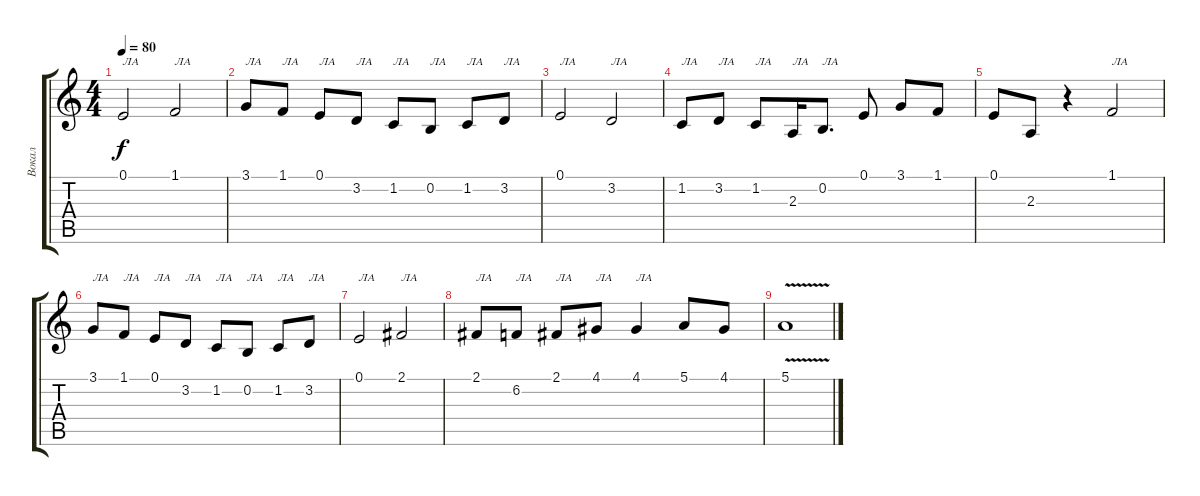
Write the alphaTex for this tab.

\track ("Вокал" "Вокал") {instrument tenorsax}
\staff {score tabs}
\tuning (E4 B3 G3 D3 A2 E2) {hide}
\ts (4 4)
\tempo 80
\clef g2
\ks c
0.1.2{txt "ЛА" dy f} 1.1.2{txt "ЛА"} |
3.1.8{txt "ЛА"} 1.1.8{txt "ЛА"} 0.1.8{txt "ЛА"} 3.2.8{txt "ЛА"} 1.2.8{txt "ЛА"} 0.2.8{txt "ЛА"} 1.2.8{txt "ЛА"} 3.2.8{txt "ЛА"} |
0.1.2{txt "ЛА"} 3.2.2{txt "ЛА"} |
1.2.8{txt "ЛА"} 3.2.8{txt "ЛА"} 1.2.8{txt "ЛА"} 2.3.16{txt "ЛА"} 0.2.8{d txt "ЛА"} 0.1.8 3.1.8 1.1.8 |
0.1.8 2.3.8 r.4 1.1.2{txt "ЛА"} |
3.1.8{txt "ЛА"} 1.1.8{txt "ЛА"} 0.1.8{txt "ЛА"} 3.2.8{txt "ЛА"} 1.2.8{txt "ЛА"} 0.2.8{txt "ЛА"} 1.2.8{txt "ЛА"} 3.2.8{txt "ЛА"} |
0.1.2{txt "ЛА"} 2.1.2{txt "ЛА"} |
2.1.8{txt "ЛА"} 6.2.8{txt "ЛА"} 2.1.8{txt "ЛА"} 4.1.8{txt "ЛА"} 4.1.4{txt "ЛА"} 5.1.8 4.1.8 |
5.1{v}.1
